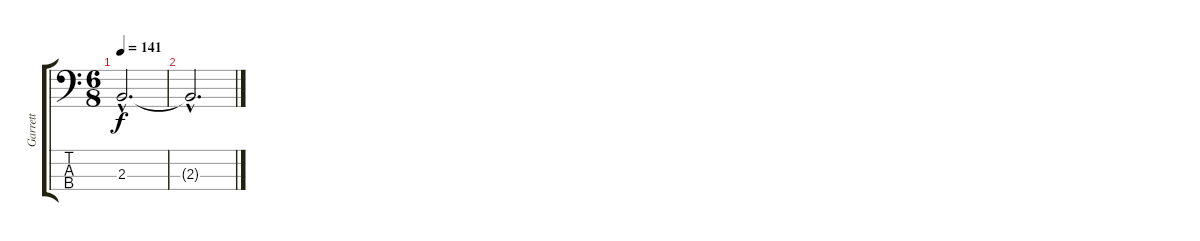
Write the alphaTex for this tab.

\track ("Garrett" "Garrett") {instrument electricbassfinger}
\staff {score tabs}
\tuning (G2 D2 A1 E1) {hide}
\ts (6 8)
\tempo 141
\clef f4
\ks c
2.3{hac}.2{d dy f} |
2.3{hac t}.2{d}
